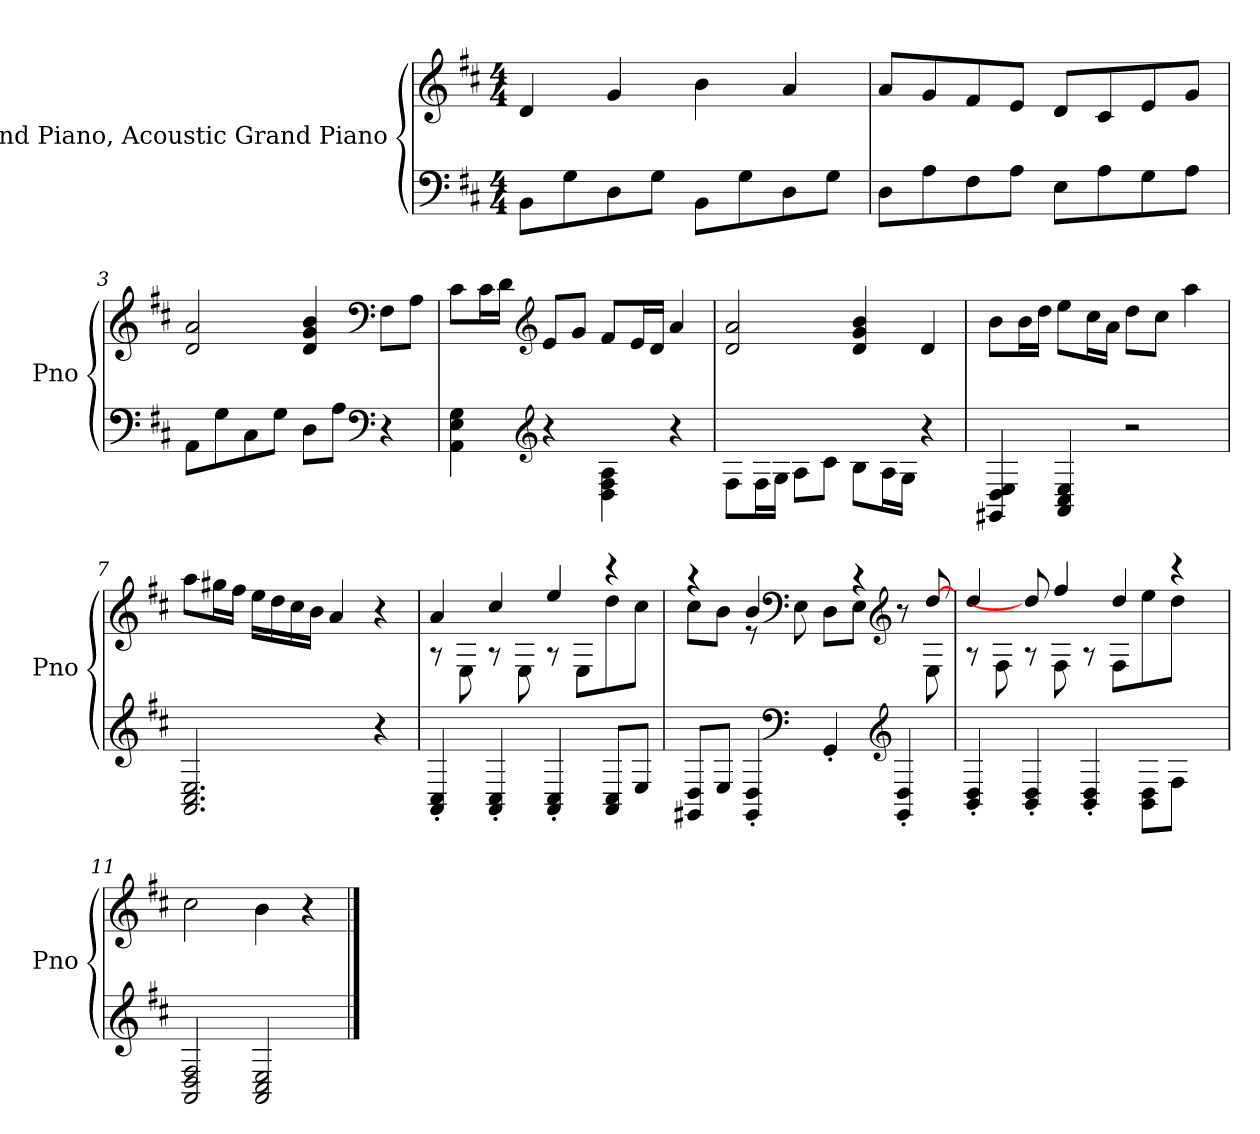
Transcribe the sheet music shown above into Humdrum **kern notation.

**kern	**kern
*part1	*part1
*staff2	*staff1
*I"Grand Piano, Acoustic Grand Piano	*
*I'Pno	*
*clefF4	*clefG2
*k[f#c#]	*k[f#c#]
*M4/4	*M4/4
*MM120	*MM120
=1	=1
8BBi\L	4di/
8Gi\	.
8Di\	4gi/
8Gi\J	.
8BBi\L	4bi\
8Gi\	.
8Di\	4ai/
8Gi\J	.
=2	=2
8Di\L	8ai/L
8Ai\	8gi/
8F#i\	8f#i/
8Ai\J	8ei/J
8Ei\L	8di/L
8Ai\	8c#i/
8Gi\	8ei/
8Ai\J	8gi/J
=3	=3
8AAi\L	2di/ 2ai/
8Gi\	.
8C#i\	.
8Gi\J	.
8Di\L	4di/ 4gi/ 4bi/
8Ai\J	.
*clefF4	*clefF4
4r	8F#i\L
.	8Ai\J
=4	=4
4AAi\ 4Ei\ 4Gi\	8c#i\L
.	16c#i\L
.	16di\JJ
*clefG2	*clefG2
4r	8ei/L
.	8gi/J
4Di\ 4F#i\ 4Ai\	8f#i/L
.	16ei/L
.	16di/JJ
4r	4ai/
!!LO:LB:g=z
=5	=5
8F#i\L	2di/ 2ai/
16F#i\L	.
16Gi\JJ	.
8Ai\L	.
8c#i\J	.
8Bi\L	4di/ 4gi/ 4bi/
16Ai\L	.
16Gi\JJ	.
4r	4di/
=6	=6
4GG#Xi/ 4Dj/ 4Ei/	8bj\L
.	16bj\L
.	16ddi\JJ
4AAi/ 4C#i/ 4Ei/	8eei\L
.	16cc#i\L
.	16ai\JJ
2r	8ddi\L
.	8cc#i\J
.	4aai\
=7	=7
2.AAi/ 2.C#i/ 2.Ei/	8aai\L
.	16gg#Xi\L
.	16ff#i\JJ
.	16eei\LL
.	16ddi\
.	16cc#i\
.	16bi\JJ
.	4ai/
4r	4r
=8	=8
*	*^
4AAi/' 4C#i/'	4ai/	8r
.	.	8Ei\
4AAi/' 4C#i/'	4cc#i/	8r
.	.	8Ei\
4AAi/' 4C#i/'	4eei/	8r
.	.	8Ei\L
8AAi/ 8C#i/L	4r	8ddi\
8Ei/J	.	8cc#i\J
!!LO:LB:g=z	!!
=9	=9	=9
*^	*	*
4.ryy	8GG#Xi/ 8Di/L	4r	8cc#i\L
.	8Ei/J	.	8bi\J
.	4GG#i/' 4Di/'	4bi/	8r
*clefF4	*	*clefF4	*
8ryy	.	.	8Ei\
2ryy	4GG#'i/	8ryy	8Di\L
.	.	4r	8Ei\J
*clefG2	*	*clefG2	*
.	4GG#i/' 4Di/'	.	8r
.	.	[8ddi/	8Ei\
*v	*v	*	*
=10	=10	=10
4BBi/' 4Di/'	4ddi/	8r
.	.	8F#i\
4BBi/' 4Di/'	8ddi/]	8r
.	4ff#i/	8F#i\
4BBi/' 4Di/'	.	8r
.	4ddi/	8F#i\L
8BBi\ 8Di\L	.	8eei\
8F#i\J	4r	8ddi\J
8ryy	.	8ryy
*	*v	*v
=11	=11
2AAi/ 2Di/ 2F#i/	2cc#i\
2AAi/ 2C#i/ 2Ei/	4bi\
.	4r
==	==
*-	*-
